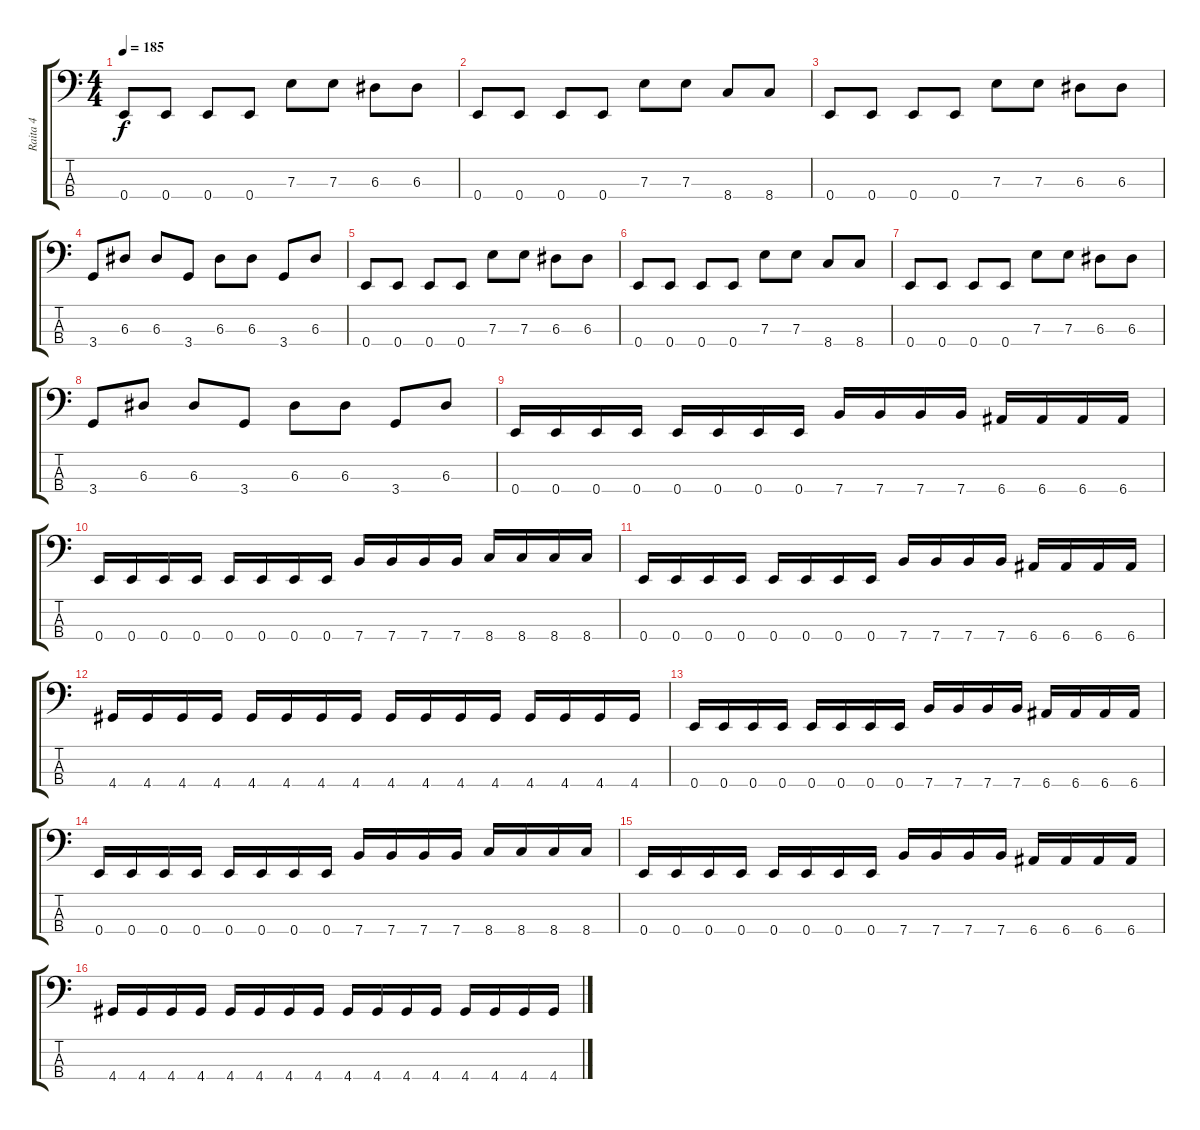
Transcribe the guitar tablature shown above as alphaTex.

\track ("Raita 4" "Raita 4") {instrument electricbasspick}
\staff {score tabs}
\tuning (G2 D2 A1 E1) {hide}
\ts (4 4)
\tempo 185
\clef f4
\ks c
0.4.8{dy f} 0.4.8 0.4.8 0.4.8 7.3.8 7.3.8 6.3.8 6.3.8 |
0.4.8 0.4.8 0.4.8 0.4.8 7.3.8 7.3.8 8.4.8 8.4.8 |
0.4.8 0.4.8 0.4.8 0.4.8 7.3.8 7.3.8 6.3.8 6.3.8 |
3.4.8 6.3.8 6.3.8 3.4.8 6.3.8 6.3.8 3.4.8 6.3.8 |
0.4.8 0.4.8 0.4.8 0.4.8 7.3.8 7.3.8 6.3.8 6.3.8 |
0.4.8 0.4.8 0.4.8 0.4.8 7.3.8 7.3.8 8.4.8 8.4.8 |
0.4.8 0.4.8 0.4.8 0.4.8 7.3.8 7.3.8 6.3.8 6.3.8 |
3.4.8 6.3.8 6.3.8 3.4.8 6.3.8 6.3.8 3.4.8 6.3.8 |
0.4.16 0.4.16 0.4.16 0.4.16 0.4.16 0.4.16 0.4.16 0.4.16 7.4.16 7.4.16 7.4.16 7.4.16 6.4.16 6.4.16 6.4.16 6.4.16 |
0.4.16 0.4.16 0.4.16 0.4.16 0.4.16 0.4.16 0.4.16 0.4.16 7.4.16 7.4.16 7.4.16 7.4.16 8.4.16 8.4.16 8.4.16 8.4.16 |
0.4.16 0.4.16 0.4.16 0.4.16 0.4.16 0.4.16 0.4.16 0.4.16 7.4.16 7.4.16 7.4.16 7.4.16 6.4.16 6.4.16 6.4.16 6.4.16 |
4.4.16 4.4.16 4.4.16 4.4.16 4.4.16 4.4.16 4.4.16 4.4.16 4.4.16 4.4.16 4.4.16 4.4.16 4.4.16 4.4.16 4.4.16 4.4.16 |
0.4.16 0.4.16 0.4.16 0.4.16 0.4.16 0.4.16 0.4.16 0.4.16 7.4.16 7.4.16 7.4.16 7.4.16 6.4.16 6.4.16 6.4.16 6.4.16 |
0.4.16 0.4.16 0.4.16 0.4.16 0.4.16 0.4.16 0.4.16 0.4.16 7.4.16 7.4.16 7.4.16 7.4.16 8.4.16 8.4.16 8.4.16 8.4.16 |
0.4.16 0.4.16 0.4.16 0.4.16 0.4.16 0.4.16 0.4.16 0.4.16 7.4.16 7.4.16 7.4.16 7.4.16 6.4.16 6.4.16 6.4.16 6.4.16 |
4.4.16 4.4.16 4.4.16 4.4.16 4.4.16 4.4.16 4.4.16 4.4.16 4.4.16 4.4.16 4.4.16 4.4.16 4.4.16 4.4.16 4.4.16 4.4.16
